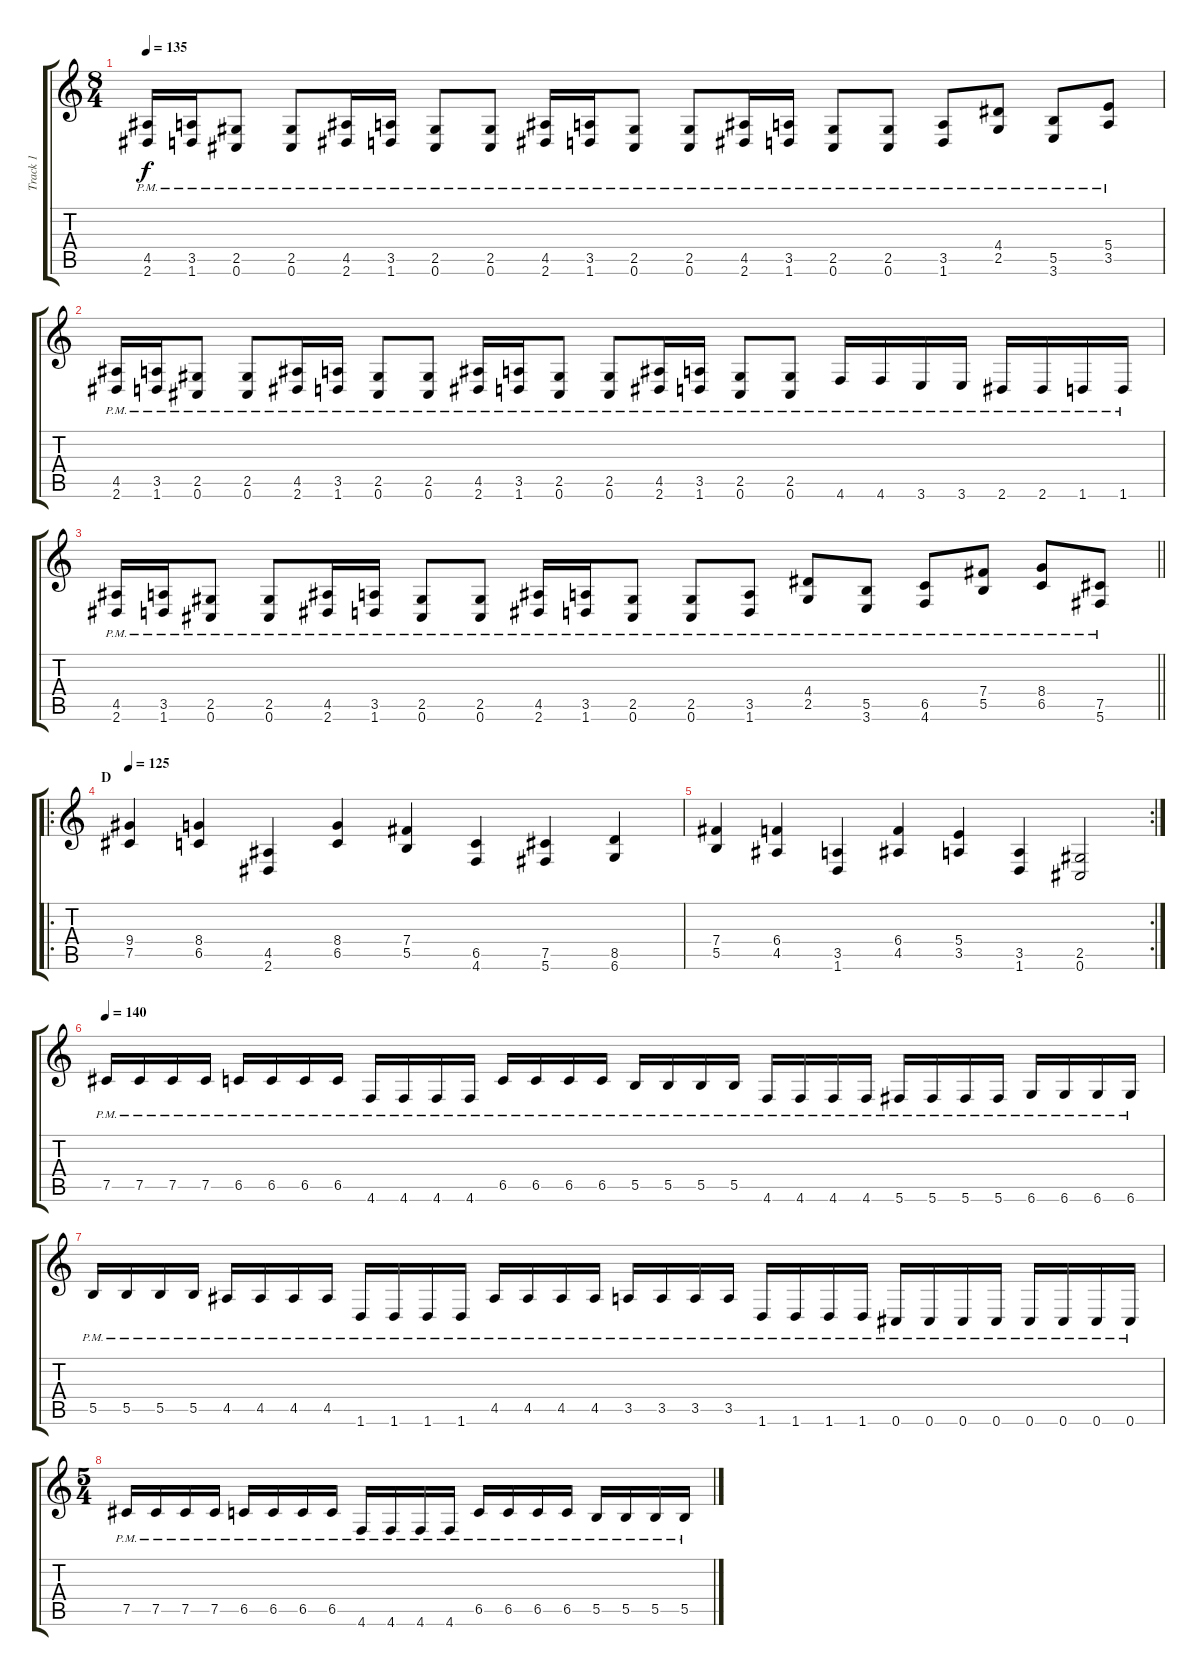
\track ("Track 1" "Track 1") {instrument distortionguitar}
\staff {score tabs}
\tuning (Db4 Ab3 E3 B2 Gb2 Db2) {hide}
\ts (8 4)
\tempo 135
\clef g2
\ks c
(4.5{pm} 2.6{pm}).16{dy f} (3.5{pm} 1.6{pm}).16 (2.5{pm} 0.6{pm}).8 (2.5{pm} 0.6{pm}).8 (4.5{pm} 2.6{pm}).16 (3.5{pm} 1.6{pm}).16 (2.5{pm} 0.6{pm}).8 (2.5{pm} 0.6{pm}).8 (4.5{pm} 2.6{pm}).16 (3.5{pm} 1.6{pm}).16 (2.5{pm} 0.6{pm}).8 (2.5{pm} 0.6{pm}).8 (4.5{pm} 2.6{pm}).16 (3.5{pm} 1.6{pm}).16 (2.5{pm} 0.6{pm}).8 (2.5{pm} 0.6{pm}).8 (3.5{pm} 1.6{pm}).8 (4.4{pm} 2.5{pm}).8 (5.5{pm} 3.6{pm}).8 (5.4{pm} 3.5{pm}).8 |
(4.5{pm} 2.6{pm}).16 (3.5{pm} 1.6{pm}).16 (2.5{pm} 0.6{pm}).8 (2.5{pm} 0.6{pm}).8 (4.5{pm} 2.6{pm}).16 (3.5{pm} 1.6{pm}).16 (2.5{pm} 0.6{pm}).8 (2.5{pm} 0.6{pm}).8 (4.5{pm} 2.6{pm}).16 (3.5{pm} 1.6{pm}).16 (2.5{pm} 0.6{pm}).8 (2.5{pm} 0.6{pm}).8 (4.5{pm} 2.6{pm}).16 (3.5{pm} 1.6{pm}).16 (2.5{pm} 0.6{pm}).8 (2.5{pm} 0.6{pm}).8 4.6{pm}.16 4.6{pm}.16 3.6{pm}.16 3.6{pm}.16 2.6{pm}.16 2.6{pm}.16 1.6{pm}.16 1.6{pm}.16 |
\barLineRight lightlight
(4.5{pm} 2.6{pm}).16 (3.5{pm} 1.6{pm}).16 (2.5{pm} 0.6{pm}).8 (2.5{pm} 0.6{pm}).8 (4.5{pm} 2.6{pm}).16 (3.5{pm} 1.6{pm}).16 (2.5{pm} 0.6{pm}).8 (2.5{pm} 0.6{pm}).8 (4.5{pm} 2.6{pm}).16 (3.5{pm} 1.6{pm}).16 (2.5{pm} 0.6{pm}).8 (2.5{pm} 0.6{pm}).8 (3.5{pm} 1.6{pm}).8 (4.4{pm} 2.5{pm}).8 (5.5{pm} 3.6{pm}).8 (6.5{pm} 4.6{pm}).8 (7.4{pm} 5.5{pm}).8 (8.4{pm} 6.5{pm}).8 (7.5{pm} 5.6{pm}).8 |
\ro
\section ("" "D")
\tempo 125
(9.4 7.5).4 (8.4 6.5).4 (4.5 2.6).4 (8.4 6.5).4 (7.4 5.5).4 (6.5 4.6).4 (7.5 5.6).4 (8.5 6.6).4 |
\rc 2
(7.4 5.5).4 (6.4 4.5).4 (3.5 1.6).4 (6.4 4.5).4 (5.4 3.5).4 (3.5 1.6).4 (2.5 0.6).2 |
\tempo 140
7.5{pm}.16 7.5{pm}.16 7.5{pm}.16 7.5{pm}.16 6.5{pm}.16 6.5{pm}.16 6.5{pm}.16 6.5{pm}.16 4.6{pm}.16 4.6{pm}.16 4.6{pm}.16 4.6{pm}.16 6.5{pm}.16 6.5{pm}.16 6.5{pm}.16 6.5{pm}.16 5.5{pm}.16 5.5{pm}.16 5.5{pm}.16 5.5{pm}.16 4.6{pm}.16 4.6{pm}.16 4.6{pm}.16 4.6{pm}.16 5.6{pm}.16 5.6{pm}.16 5.6{pm}.16 5.6{pm}.16 6.6{pm}.16 6.6{pm}.16 6.6{pm}.16 6.6{pm}.16 |
5.5{pm}.16 5.5{pm}.16 5.5{pm}.16 5.5{pm}.16 4.5{pm}.16 4.5{pm}.16 4.5{pm}.16 4.5{pm}.16 1.6{pm}.16 1.6{pm}.16 1.6{pm}.16 1.6{pm}.16 4.5{pm}.16 4.5{pm}.16 4.5{pm}.16 4.5{pm}.16 3.5{pm}.16 3.5{pm}.16 3.5{pm}.16 3.5{pm}.16 1.6{pm}.16 1.6{pm}.16 1.6{pm}.16 1.6{pm}.16 0.6{pm}.16 0.6{pm}.16 0.6{pm}.16 0.6{pm}.16 0.6{pm}.16 0.6{pm}.16 0.6{pm}.16 0.6{pm}.16 |
\ts (5 4)
7.5{pm}.16 7.5{pm}.16 7.5{pm}.16 7.5{pm}.16 6.5{pm}.16 6.5{pm}.16 6.5{pm}.16 6.5{pm}.16 4.6{pm}.16 4.6{pm}.16 4.6{pm}.16 4.6{pm}.16 6.5{pm}.16 6.5{pm}.16 6.5{pm}.16 6.5{pm}.16 5.5{pm}.16 5.5{pm}.16 5.5{pm}.16 5.5{pm}.16
